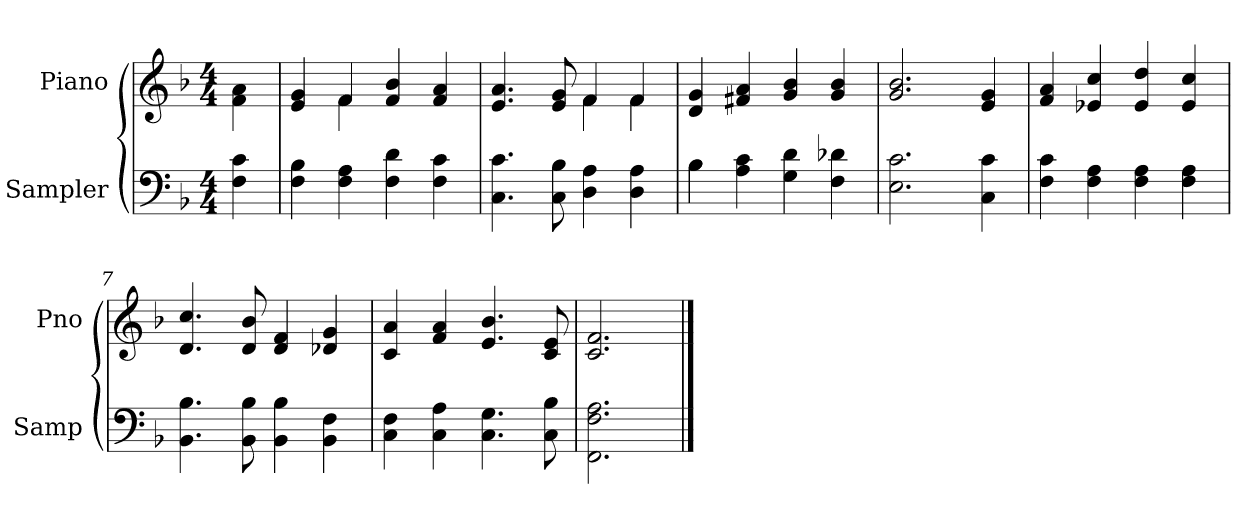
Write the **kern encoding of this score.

**kern	**kern
*part2	*part1
*staff2	*staff1
*I"Sampler	*I"Piano
*I'Samp	*I'Pno
*clefF4	*clefG2
*k[b-]	*k[b-]
*F:	*F:
*M4/4	*M4/4
=1	=1
4F 4c	4f\ 4a\
=2	=2
*	*^
4F 4B-	4e 4g	4ryy
4F 4A	4f/	4f
4F 4d	4f 4b-	2ryy
4F 4c	4f 4a	.
=3	=3	=3
4.C 4.c	4.e 4.a	2ryy
8C 8B-	8e 8g	.
4D 4A	4f/	4f
4D 4A	4f/	4f
*	*v	*v
=4	=4
*^	*
4B-\	4B-	4d 4g
4A 4c	2.ryy	4f#X 4a
4G 4d	.	4g 4b-
4F 4d-X	.	4g 4b-
*v	*v	*
=5	=5
2.E 2.c	2.g 2.b-
4C 4c	4e 4g
=6	=6
4F 4c	4f 4a
4F 4A	4e-X 4cc
4F 4A	4e- 4dd
4F 4A	4e- 4cc
=7	=7
4.BB- 4.B-	4.d 4.cc
8BB- 8B-	8d 8b-
4BB- 4B-	4d 4f
4BB- 4F	4d-X 4g
=8	=8
4C 4F	4c 4a
4C 4A	4f 4a
4.C 4.G	4.e 4.b-
8C 8B-	8c 8e
=9	=9
2.FF\ 2.F\ 2.A\	2.c 2.f
==	==
*-	*-
